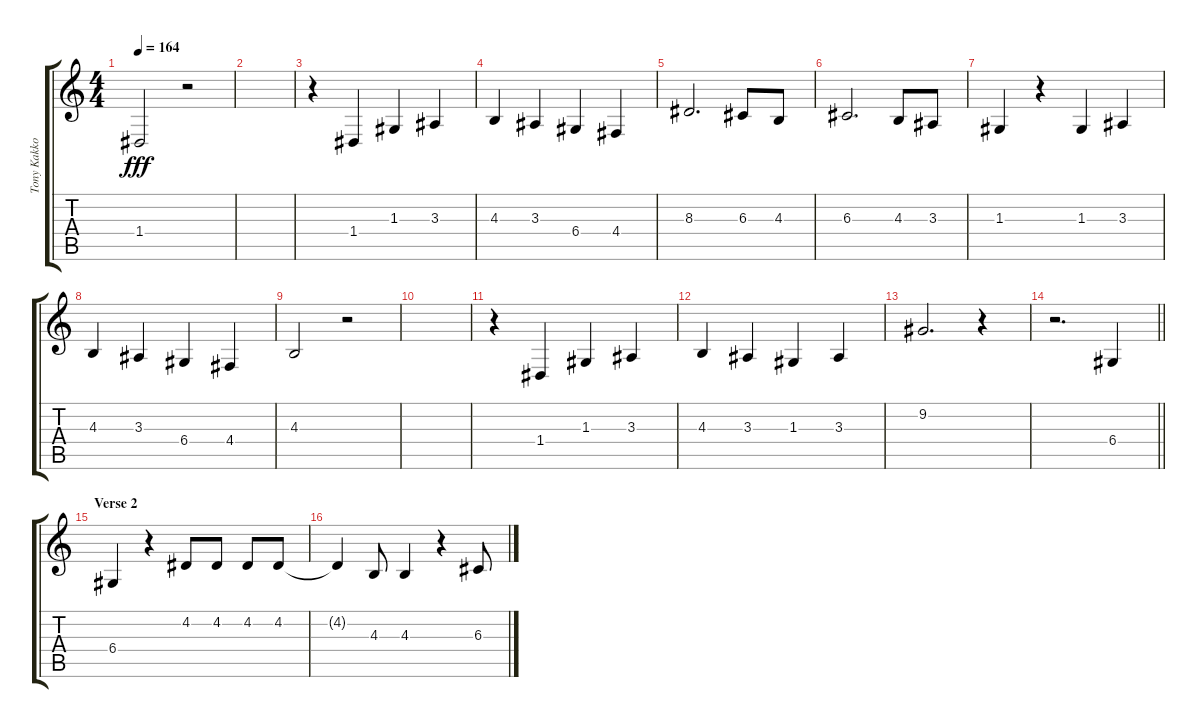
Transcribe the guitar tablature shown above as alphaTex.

\track ("Tony Kakko" "Tony Kakko") {instrument altosax}
\staff {score tabs}
\tuning (E4 B3 G3 D3 A2 E2) {hide}
\ts (4 4)
\tempo 164
\clef g2
\ks c
1.4.2{dy fff} r.2 |
|
r.4 1.4.4 1.3.4 3.3.4 |
4.3.4 3.3.4 6.4.4 4.4.4 |
8.3.2{d} 6.3.8 4.3.8 |
6.3.2{d} 4.3.8 3.3.8 |
1.3.4 r.4 1.3.4 3.3.4 |
4.3.4 3.3.4 6.4.4 4.4.4 |
4.3.2 r.2 |
|
r.4 1.4.4 1.3.4 3.3.4 |
4.3.4 3.3.4 1.3.4 3.3.4 |
9.2.2{d} r.4 |
\barLineRight lightlight
r.2{d} 6.4.4 |
\section ("" "Verse 2")
6.4.4 r.4 4.2.8 4.2.8 4.2.8 4.2.8 |
4.2{t}.4 4.3.8 4.3.4 r.4 6.3.8
